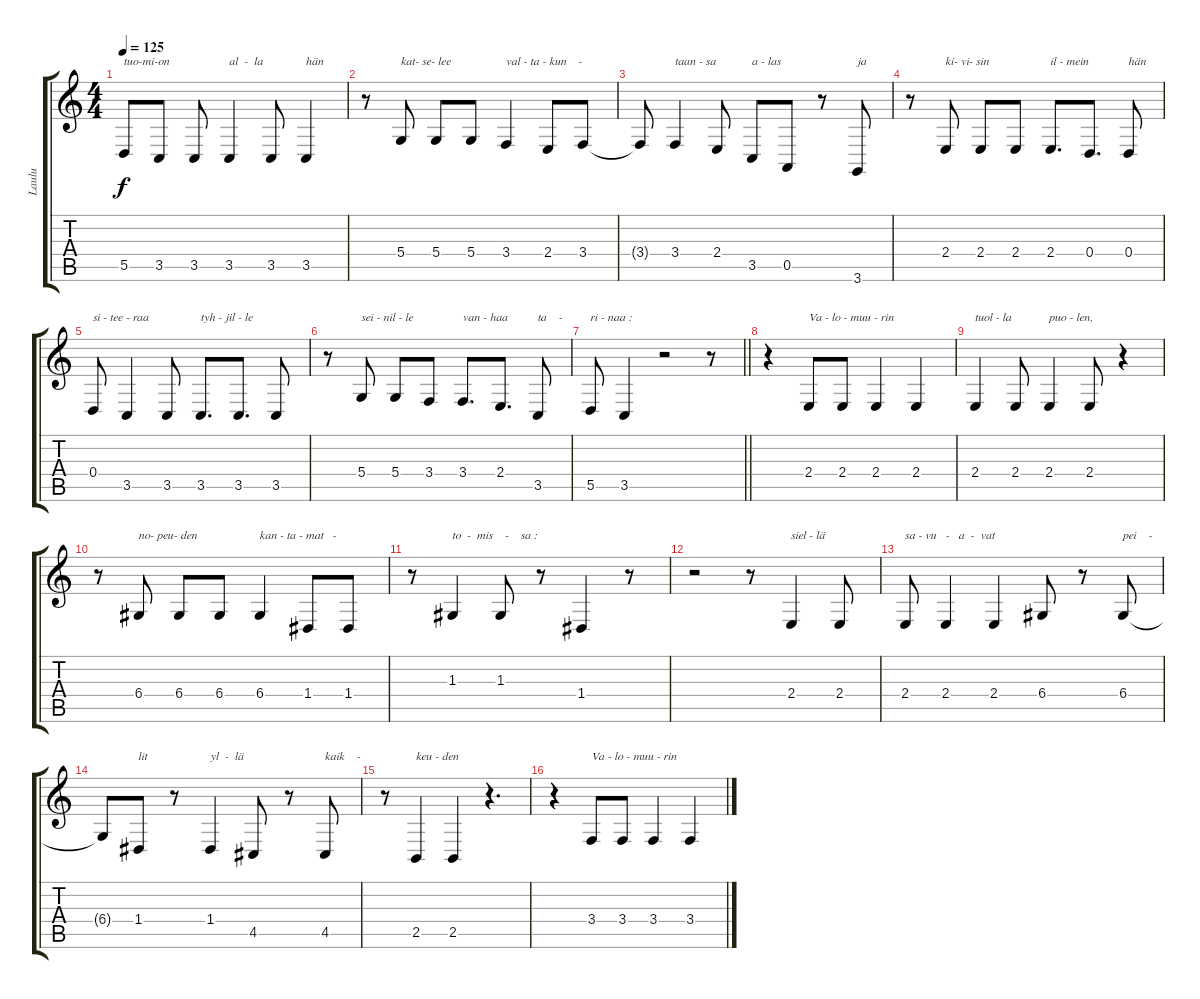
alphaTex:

\track ("Laulu" "Laulu") {instrument clarinet}
\staff {score tabs}
\tuning (E4 B3 G3 D3 A2 E2) {hide}
\ts (4 4)
\tempo 125
\clef g2
\ks c
5.5.8{txt "tuo-mi-on" dy f} 3.5.8 3.5.8 3.5.4{txt "al  -  la"} 3.5.8 3.5.4{txt "hän"} |
r.8 5.4.8{txt "kat- se- lee"} 5.4.8 5.4.8 3.4.4{txt "val - ta - kun    -"} 2.4.8 3.4.8 |
3.4{t}.8 3.4.4{txt "taan - sa"} 2.4.8 3.5.8{txt "a - las"} 0.5.8 r.8 3.6.8{txt "ja"} |
r.8 2.4.8{txt "ki- vi- sin"} 2.4.8 2.4.8 2.4.8{d txt "il - mein"} 0.4.8{d} 0.4.8{txt "hän"} |
0.4.8{txt "si - tee - raa"} 3.5.4 3.5.8 3.5.8{d txt "tyh - jil - le"} 3.5.8{d} 3.5.8 |
r.8 5.4.8{txt "sei - nil - le"} 5.4.8 3.4.8 3.4.8{d txt "van - haa"} 2.4.8{d} 3.5.8{txt "ta    -  "} |
\barLineRight lightlight
5.5.8{txt "ri - naa :"} 3.5.4 r.2 r.8 |
\section ("" "")
r.4{volume 10} 2.4.8{txt "Va - lo - muu - rin"} 2.4.8 2.4.4 2.4.4 |
2.4.4{txt "tuol - la"} 2.4.8 2.4.4{txt "puo - len,"} 2.4.8 r.4 |
r.8 6.4.8{txt "no- peu- den"} 6.4.8 6.4.8 6.4.4{txt "kan - ta - mat   -"} 1.4.8 1.4.8 |
r.8 1.3.4{txt "to  -  mis    -    sa :"} 1.3.8 r.8 1.4.4 r.8 |
r.2 r.8 2.4.4{txt "siel - lä"} 2.4.8 |
2.4.8{txt "sa - vu   -   a  -  vat"} 2.4.4 2.4.4 6.4.8 r.8 6.4.8{txt "pei    -"} |
6.4{t}.8 1.4.8{txt "lit"} r.8 1.4.4{txt "yl  -  lä"} 4.5.8 r.8 4.5.8{txt "kaik    -"} |
r.8 2.5.4{txt "keu - den"} 2.5.4 r.4{d} |
r.4 3.4.8{txt "Va - lo - muu - rin"} 3.4.8 3.4.4 3.4.4
